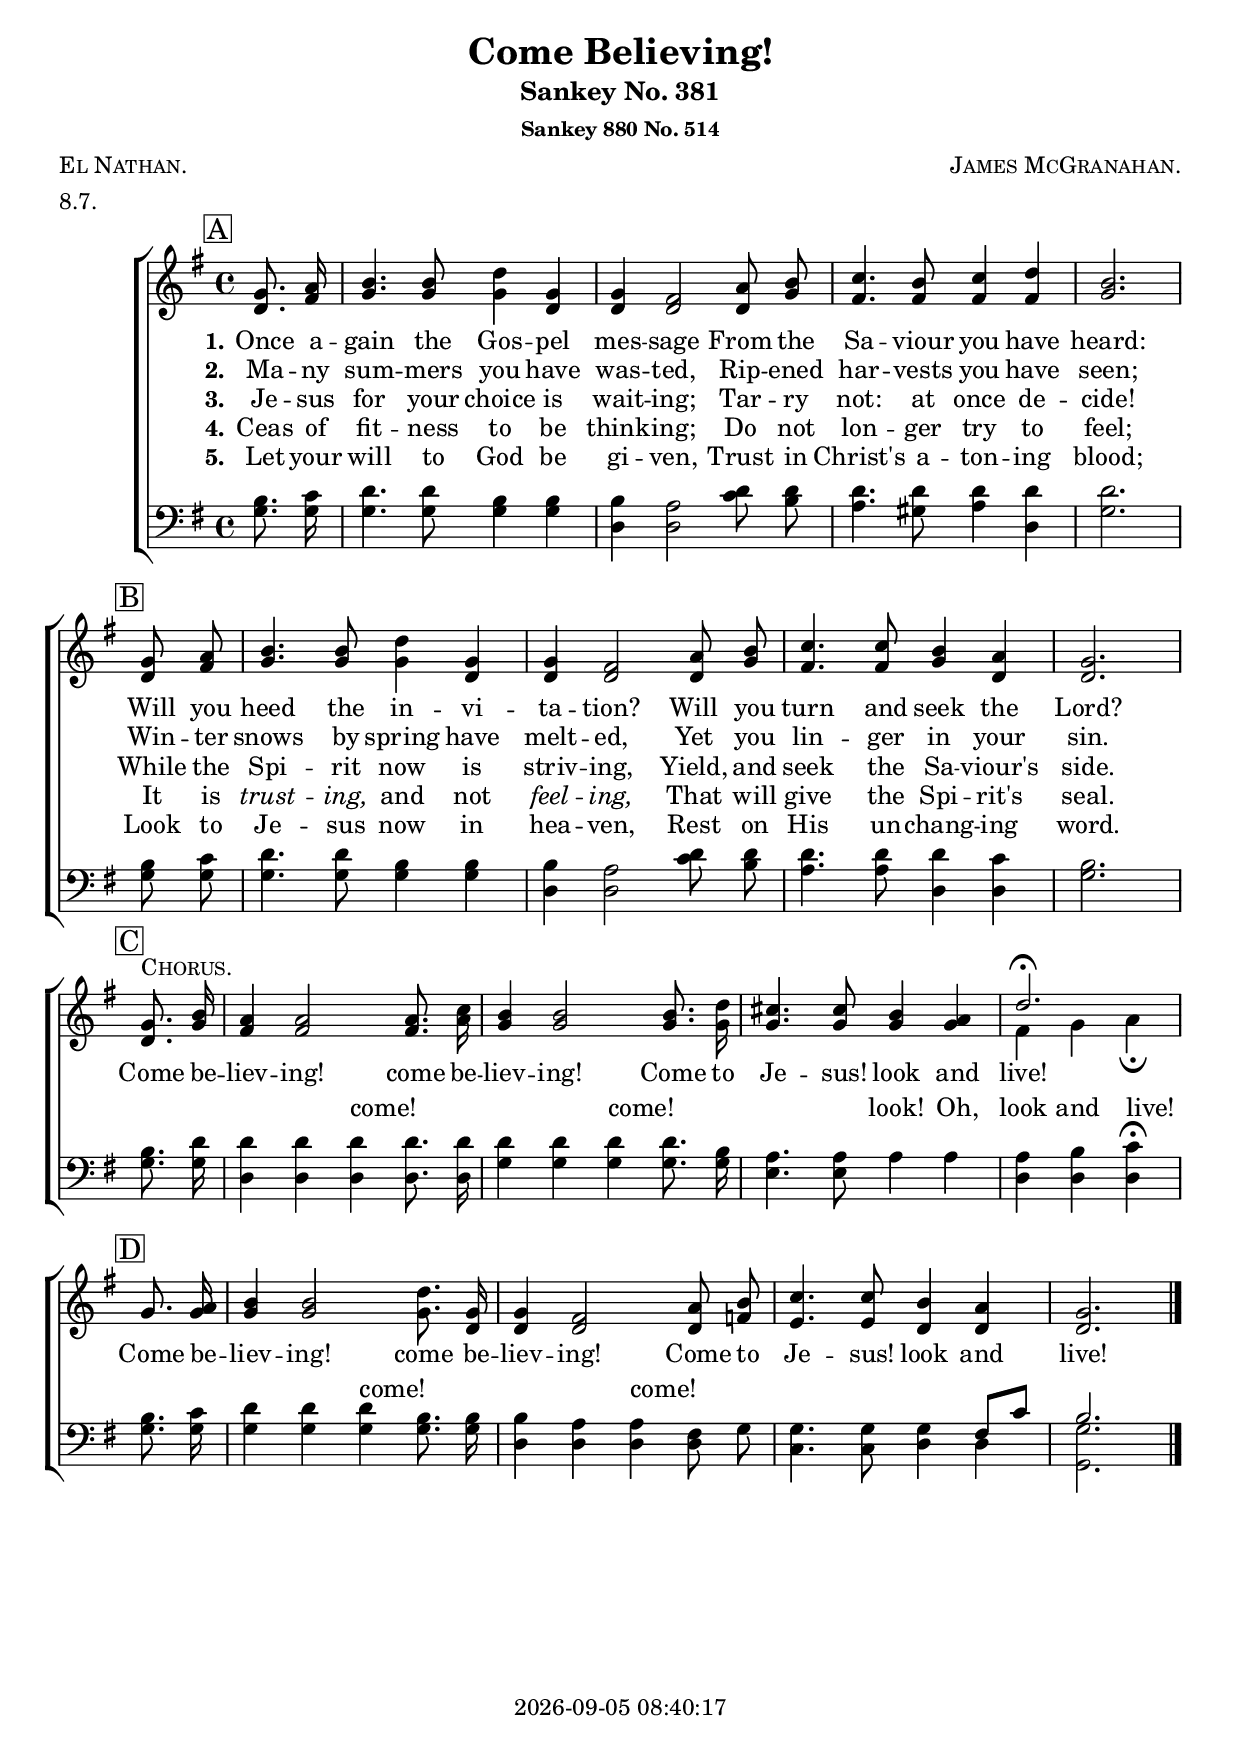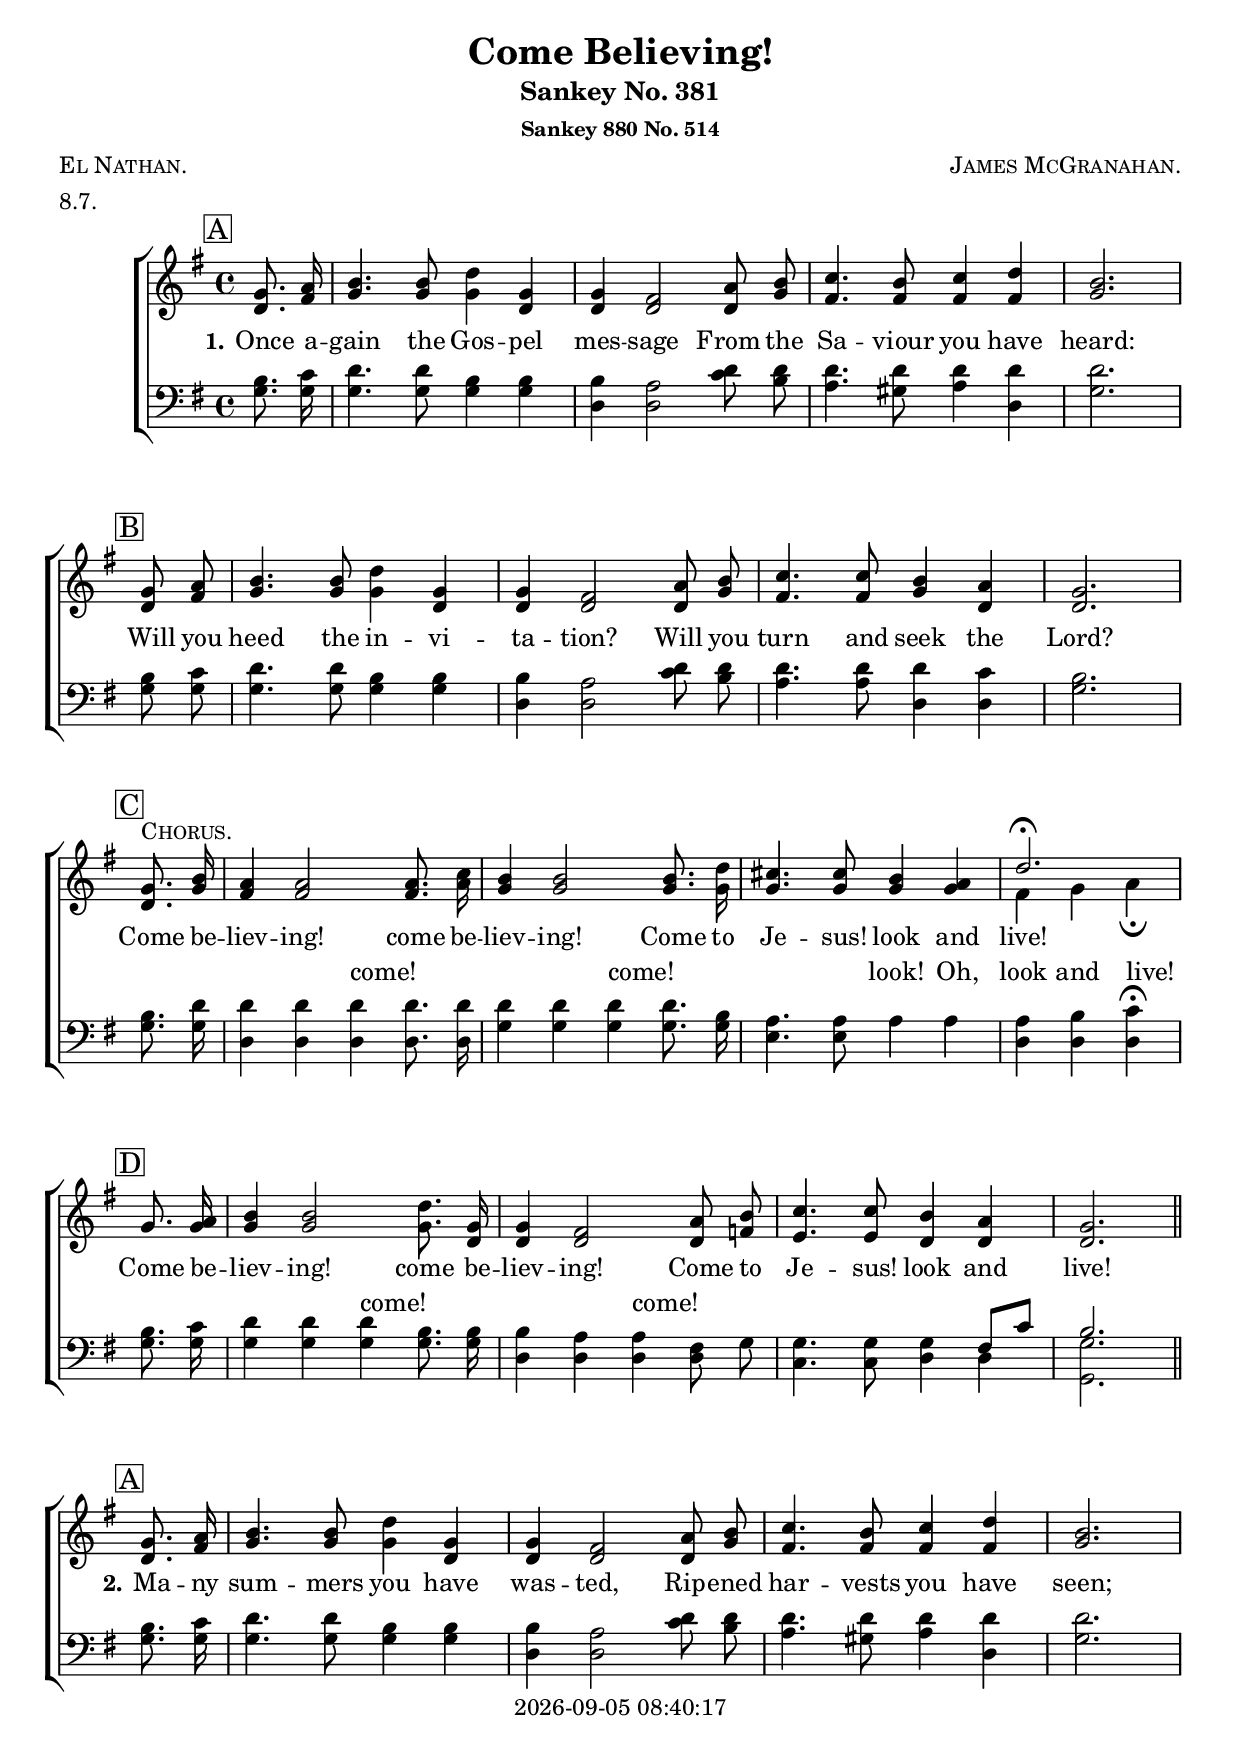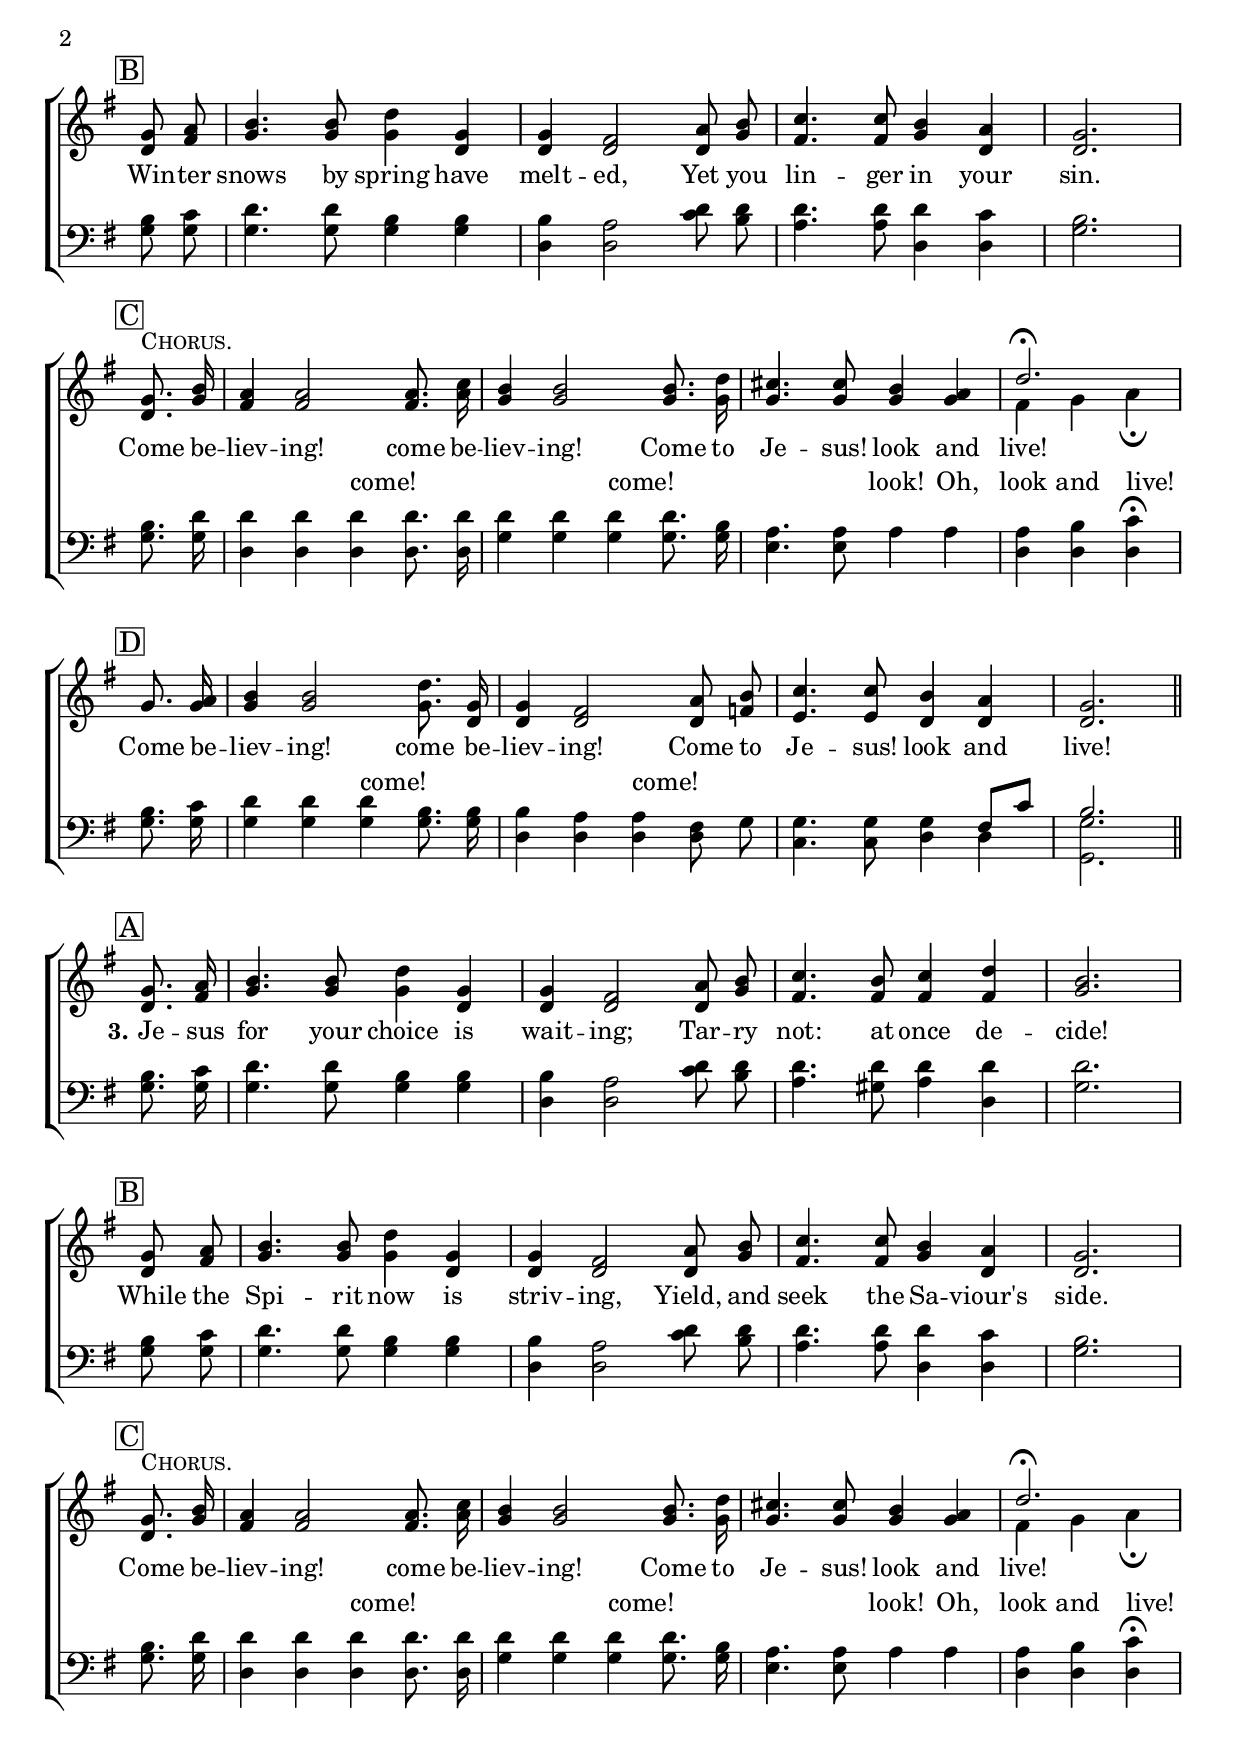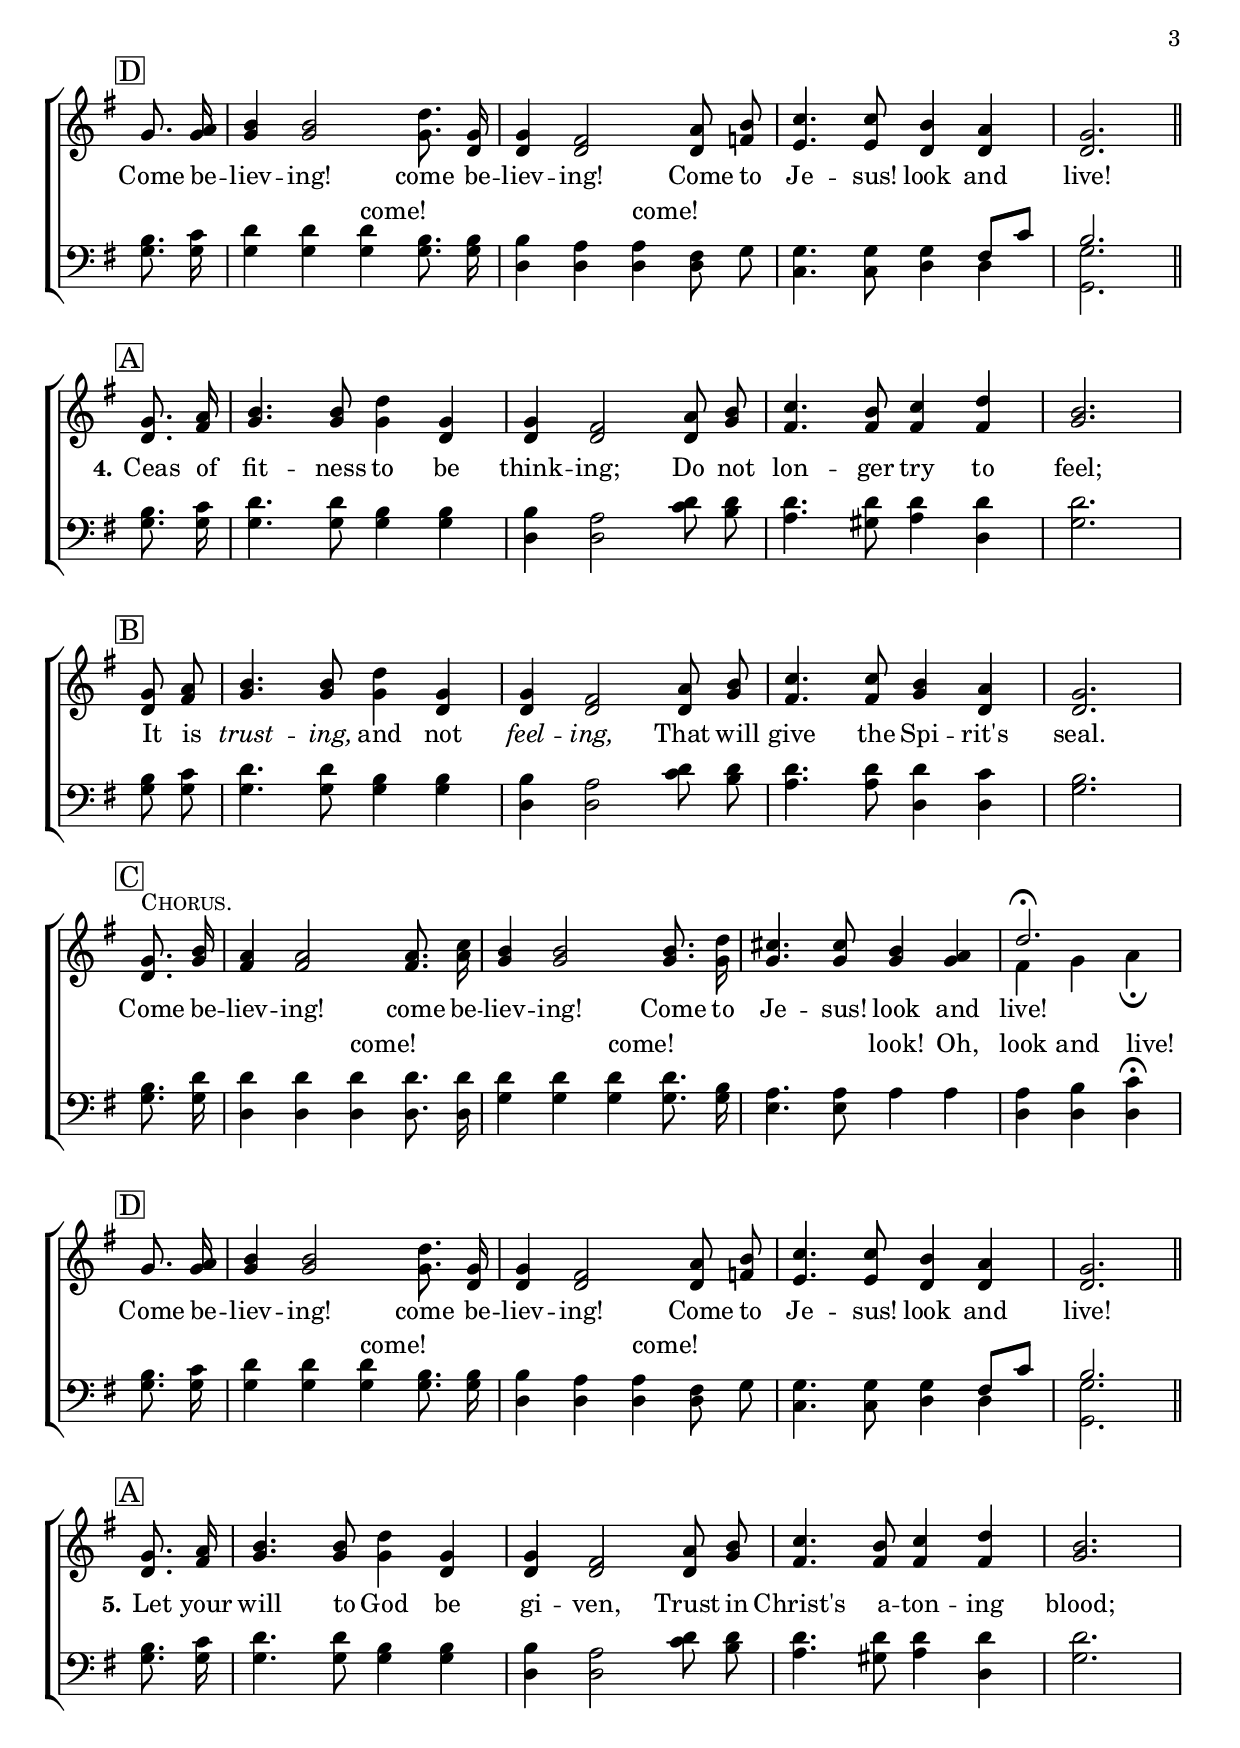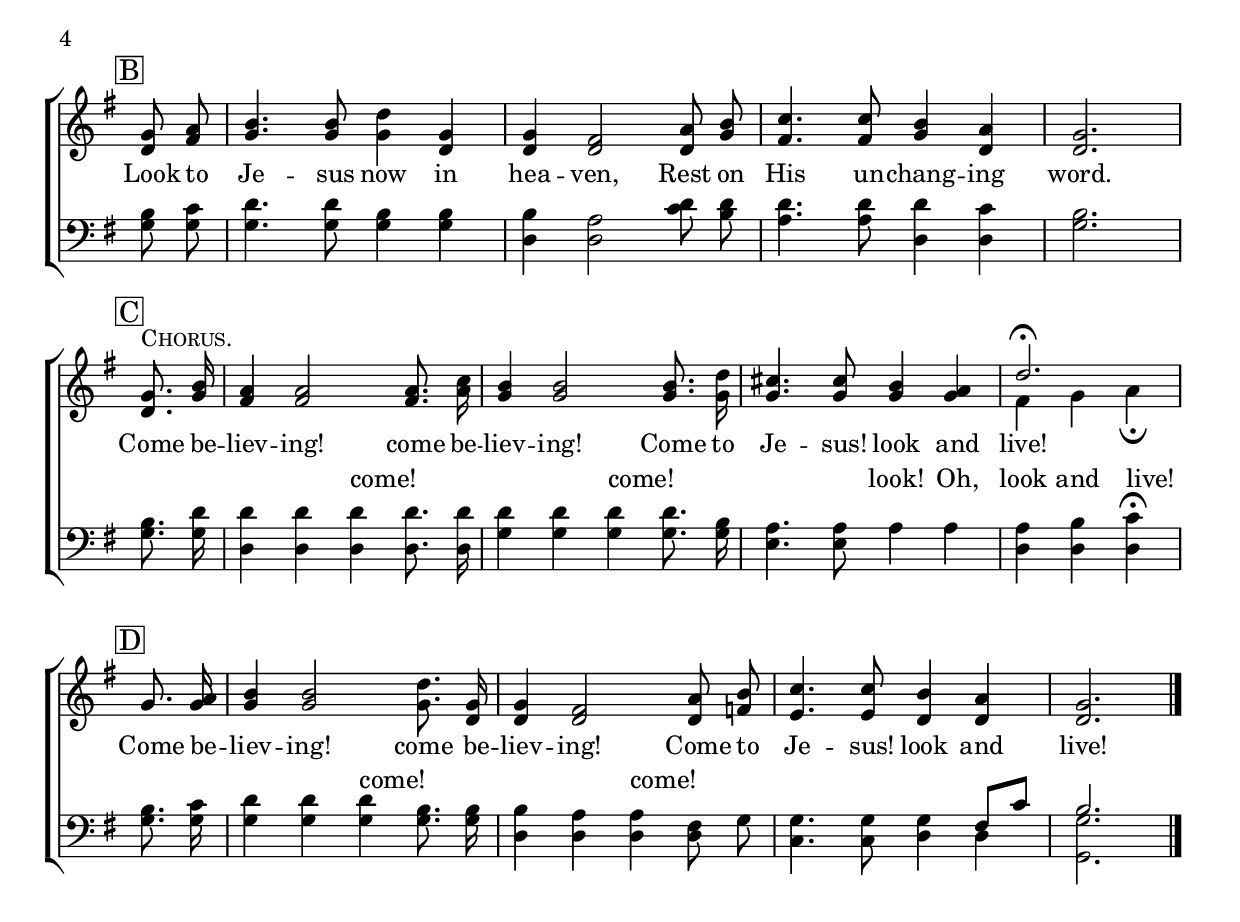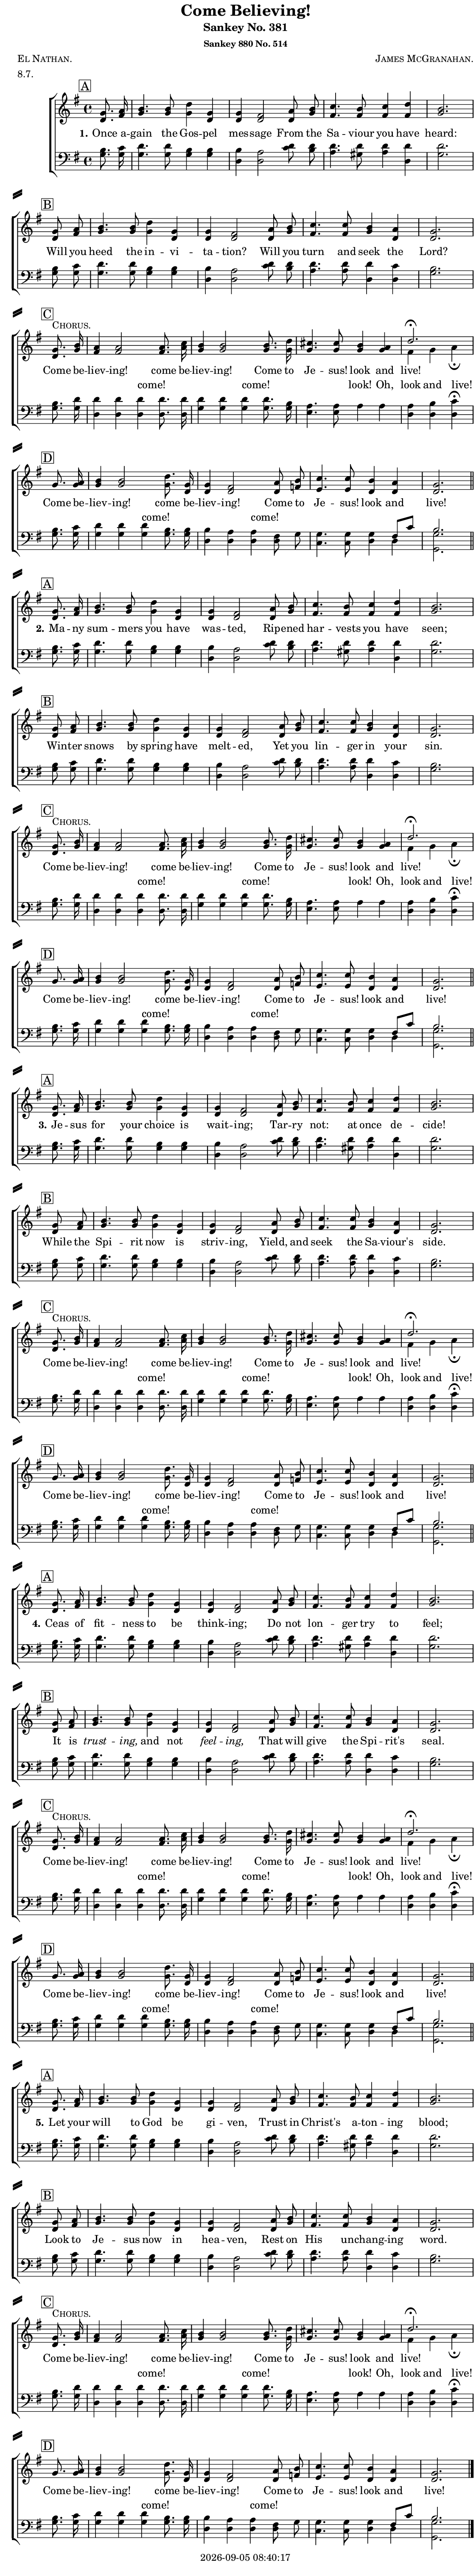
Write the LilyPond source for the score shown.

\version "2.22.1"

\include "articulate.ly"

today = #(strftime "%Y-%m-%d %H:%M:%S" (localtime (current-time)))

\header {
% centered at top
%  dedication  = "dedication"
  title       = "Come Believing!"
  subtitle    = "Sankey No. 381"
  subsubtitle = "Sankey 880 No. 514"
%  instrument  = "instrument"
  
% arrangement of following lines:
%
%  poet    composer
%  meter   arranger
%  piece       opus

  composer    = \markup\smallCaps "James McGranahan."
%  arranger    = "arranger"
%  opus        = "opus"

  poet        = \markup\smallCaps "El Nathan."
  meter       = \markup\smallCaps "8.7."
%  piece       = \markup\smallCaps "piece"

% centered at bottom
% tagline     = "tagline" % default lilypond version
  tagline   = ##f
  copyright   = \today
}

% #(set-global-staff-size 16)

global = {
  \key g \major
  \time 4/4
  \partial 4
}

RehearsalTrack = {
% \set Score.currentBarNumber = #5
  \mark \markup { \box "A" } s4 s1*3 s2.
  \mark \markup { \box "B" } s4 s1*3 s2.
  \mark \markup { \box "C" } s4 s1*3 s2.
  \mark \markup { \box "D" } s4 s1*3 s2.
}

TempoTrack = {
  \set Score.tempoHideNote = ##t
  \tempo 4=120
  s4
  s1*11
  s2 \tempo 4=60 s4 \tempo 4=120 s4
  s1*3
  s2.
}

nl = { \bar "||" \break }

soprano = \relative {
  \autoBeamOff
  g'8. a16
  b4. 8 d4 g,
  g4 fis2 a8 b
  c4. b8 c4 d
  b2. \bar "|" \break g8 a
  b4. 8 d4 g, % B
  g4 fis2 a8 b
  c4. 8 b4 a
  g2. \bar "|" \break g8.^\markup\smallCaps Chorus. b16
  a4 2 8. c16 % C
  b4 2 8. d16
  cis4. 8 b4 a
  d2.\fermata \bar "|" \break g,8. a16
  b4 2 d8. g,16 % D
  g4 fis2 a8 b
  c4. 8 b4 a
  g2.
}

alto = \relative {
  \autoBeamOff
  d'8. fis16
  g4. 8 4 d
  d4 2 8 g
  fis4. 8 4 4
  g2. d8 fis
  g4. 8 4 d % B
  d4 2 8 g
  fis4. 8 g4 d
  d2. 8. g16
  fis4 2 8. a16 % C
  g4 2 8. 16
  g4. 8 4 4
  fis4 g a\fermata g8. 16
  g4 2 8. d16 % D
  d4 2 8 f
  e4. 8 d4 4
  d2.
}

tenor = \relative {
  \autoBeamOff
  b8. c16
  d4. 8 b4 4
  b4 a2 d8 8
  d4. 8 4 4
  d2. b8 c
  d4. 8 b4 4 % B
  b4 a2 d8 8
  d4. 8 4 c
  b2. 8. d16
  d4 4 4 8. 16 % C
  d4 4 4 8. b16
  a4. 8 4 4
  a4 b c\fermata b8. c16
  d4 4 4 b8. 16 % D
  b4 a a fis8 g
  g4. 8 4 fis8[c']
  b2.
}

bass = \relative {
  \autoBeamOff
  g8. 16
  g4. 8 4 4
  d4 2 c'8 b
  a4. gis8 a4 d,
  g2. 8 8
  g4. 8 4 4 % B
  d4 2 c'8 b
  a4. 8 d,4 4
  g2. 8. 16
  d4 4 4 8. 16 % C
  g4 4 4 8. 16
  e4. 8 a4 4
  d,4 4 4\fermata g8. 16
  g4 4 4 8. 16 % D
  d4 4 4 8 g
  c,4. 8 d4 4
  <g, g'>2.
}

nom  = {   \set ignoreMelismata = ##t }
yesm = { \unset ignoreMelismata       }

chorus = \lyricmode {
  Come be -- liev -- ing! come be -- liev -- ing!
  Come to Je -- sus! look and live!
  Come be -- liev -- ing! come be -- liev -- ing!
  Come to Je -- sus! look and live!
}

chorusMen = \lyricmode {
  _ _ _ _ _ _ _ _ _ _
  _ _ _ _ _ _ _ _ _ _
  _ _ _ _ _ _ _ _ _ _
  _ _ _ _ come!
  _ _ _ _ come!
  _ _ _ _ look! Oh, look and live!
  _ _ _ _ come!
  _ _ _ _ come!
  _ _ _ _ _ _ _
}

verses = 5

wordsOne = \lyricmode {
  \set stanza = "1."
  Once a -- gain the Gos -- pel mes -- sage
  From the Sa -- viour you have heard:
  Will you heed the in -- vi -- ta -- tion?
  Will you turn and seek the Lord?
}
  
wordsTwo = \lyricmode {
  \set stanza = "2."
  Ma -- ny sum -- mers you have was -- ted,
  Rip -- ened har -- vests you have seen;
  Win -- ter snows by spring have melt -- ed,
  Yet you lin -- ger in your sin.
}
  
wordsThree = \lyricmode {
  \set stanza = "3."
  Je -- sus for your choice is wait -- ing;
  Tar -- ry not: at once de -- cide!
  While the Spi -- rit now is striv -- ing,
  Yield, and seek the Sa -- viour's side.
}
  
wordsFour = \lyricmode {
  \set stanza = "4."
  Ceas of fit -- ness to be think -- ing;
  Do not lon -- ger try to feel;
  It is \markup\italic trust -- \markup\italic ing, and not \markup\italic feel -- \markup\italic ing,
  That will give the Spi -- rit's seal.
}
  
wordsFive = \lyricmode {
  \set stanza = "5."
  Let your will to God be gi -- ven,
  Trust in Christ's a -- ton -- ing blood;
  Look to Je -- sus now in hea -- ven,
  Rest on His un -- chang -- ing word.
}
  
wordsMidiSop = \lyricmode {
  \set stanza = "1."
  "Once " a "gain " "the " Gos "pel " mes "sage "
  "\nFrom " "the " Sa "viour " "you " "have " "heard: "
  "\nWill " "you " "heed " "the " in vi ta "tion? "
  "\nWill " "you " "turn " "and " "seek " "the " "Lord? "
  "\nCome " be liev "ing! " "come " be liev "ing! "
  "\nCome " "to " Je "sus! " "look " "and " "live! "
  "\nCome " be liev "ing! " "come " be liev "ing! "
  "\nCome " "to " Je "sus! " "look " "and " "live! "

  \set stanza = "2."
  "\nMa" "ny " sum "mers " "you " "have " was "ted, "
  "\nRip" "ened " har "vests " "you " "have " "seen; "
  "\nWin" "ter " "snows " "by " "spring " "have " melt "ed, "
  "\nYet " "you " lin "ger " "in " "your " "sin. "
  "\nCome " be liev "ing! " "come " be liev "ing! "
  "\nCome " "to " Je "sus! " "look " "and " "live! "
  "\nCome " be liev "ing! " "come " be liev "ing! "
  "\nCome " "to " Je "sus! " "look " "and " "live! "

  \set stanza = "3."
  "\nJe" "sus " "for " "your " "choice " "is " wait "ing; "
  "\nTar" "ry " "not: " "at " "once " de "cide! "
  "\nWhile " "the " Spi "rit " "now " "is " striv "ing, "
  "\nYield, " "and " "seek " "the " Sa "viour's " "side. "
  "\nCome " be liev "ing! " "come " be liev "ing! "
  "\nCome " "to " Je "sus! " "look " "and " "live! "
  "\nCome " be liev "ing! " "come " be liev "ing! "
  "\nCome " "to " Je "sus! " "look " "and " "live! "

  \set stanza = "4."
  "\nCeas " "of " fit "ness " "to " "be " think "ing; "
  "\nDo " "not " lon "ger " "try " "to " "feel; "
  "\nIt " "is " trust "ing, " "and " "not " feel "ing, "
  "\nThat " "will " "give " "the " Spi "rit's " "seal. "
  "\nCome " be liev "ing! " "come " be liev "ing! "
  "\nCome " "to " Je "sus! " "look " "and " "live! "
  "\nCome " be liev "ing! " "come " be liev "ing! "
  "\nCome " "to " Je "sus! " "look " "and " "live! "

  \set stanza = "5."
  "\nLet " "your " "will " "to " "God " "be " gi "ven, "
  "\nTrust " "in " "Christ's " a ton "ing " "blood; "
  "\nLook " "to " Je "sus " "now " "in " hea "ven, "
  "\nRest " "on " "His " un chang "ing " "word. "
  "\nCome " be liev "ing! " "come " be liev "ing! "
  "\nCome " "to " Je "sus! " "look " "and " "live! "
  "\nCome " be liev "ing! " "come " be liev "ing! "
  "\nCome " "to " Je "sus! " "look " "and " "live! "
}

wordsMidiAlto = \lyricmode {
  \set stanza = "1."
  "Once " a "gain " "the " Gos "pel " mes "sage "
  "\nFrom " "the " Sa "viour " "you " "have " "heard: "
  "\nWill " "you " "heed " "the " in vi ta "tion? "
  "\nWill " "you " "turn " "and " "seek " "the " "Lord? "
  "\nCome " be liev "ing! " "come " be liev "ing! "
  "\nCome " "to " Je "sus! " "look, " "oh " "look " "and " "live! "
  "\nCome " be liev "ing! " "come " be liev "ing! "
  "\nCome " "to " Je "sus! " "look " "and " "live! "

  \set stanza = "2."
  "\nMa" "ny " sum "mers " "you " "have " was "ted, "
  "\nRip" "ened " har "vests " "you " "have " "seen; "
  "\nWin" "ter " "snows " "by " "spring " "have " melt "ed, "
  "\nYet " "you " lin "ger " "in " "your " "sin. "
  "\nCome " be liev "ing! " "come " be liev "ing! "
  "\nCome " "to " Je "sus! " "look, " "oh " "look " "and " "live! "
  "\nCome " be liev "ing! " "come " be liev "ing! "
  "\nCome " "to " Je "sus! " "look " "and " "live! "

  \set stanza = "3."
  "\nJe" "sus " "for " "your " "choice " "is " wait "ing; "
  "\nTar" "ry " "not: " "at " "once " de "cide! "
  "\nWhile " "the " Spi "rit " "now " "is " striv "ing, "
  "\nYield, " "and " "seek " "the " Sa "viour's " "side. "
  "\nCome " be liev "ing! " "come " be liev "ing! "
  "\nCome " "to " Je "sus! " "look, " "oh " "look " "and " "live! "
  "\nCome " be liev "ing! " "come " be liev "ing! "
  "\nCome " "to " Je "sus! " "look " "and " "live! "

  \set stanza = "4."
  "\nCeas " "of " fit "ness " "to " "be " think "ing; "
  "\nDo " "not " lon "ger " "try " "to " "feel; "
  "\nIt " "is " trust "ing, " "and " "not " feel "ing, "
  "\nThat " "will " "give " "the " Spi "rit's " "seal. "
  "\nCome " be liev "ing! " "come " be liev "ing! "
  "\nCome " "to " Je "sus! " "look, " "oh " "look " "and " "live! "
  "\nCome " be liev "ing! " "come " be liev "ing! "
  "\nCome " "to " Je "sus! " "look " "and " "live! "

  \set stanza = "5."
  "\nLet " "your " "will " "to " "God " "be " gi "ven, "
  "\nTrust " "in " "Christ's " a ton "ing " "blood; "
  "\nLook " "to " Je "sus " "now " "in " hea "ven, "
  "\nRest " "on " "His " un chang "ing " "word. "
  "\nCome " be liev "ing! " "come " be liev "ing! "
  "\nCome " "to " Je "sus! " "look, " "oh " "look " "and " "live! "
  "\nCome " be liev "ing! " "come " be liev "ing! "
  "\nCome " "to " Je "sus! " "look " "and " "live! "
}

wordsMidiMen = \lyricmode {
  \set stanza = "1."
  "Once " a "gain " "the " Gos "pel " mes "sage "
  "\nFrom " "the " Sa "viour " "you " "have " "heard: "
  "\nWill " "you " "heed " "the " in vi ta "tion? "
  "\nWill " "you " "turn " "and " "seek " "the " "Lord? "
  "\nCome " be liev "ing! " "come! " "come " be liev "ing! " "come! "
  "\nCome " "to " Je "sus! " "look, " "oh " "look " "and " "live! "
  "\nCome " be liev "ing! " "come! " "come " be liev "ing! " "come! "
  "\nCome " "to " Je "sus! " "look " "and " "live! "

  \set stanza = "2."
  "\nMa" "ny " sum "mers " "you " "have " was "ted, "
  "\nRip" "ened " har "vests " "you " "have " "seen; "
  "\nWin" "ter " "snows " "by " "spring " "have " melt "ed, "
  "\nYet " "you " lin "ger " "in " "your " "sin. "
  "\nCome " be liev "ing! " "come! " "come " be liev "ing! " "come! "
  "\nCome " "to " Je "sus! " "look, " "oh " "look " "and " "live! "
  "\nCome " be liev "ing! " "come! " "come " be liev "ing! " "come! "
  "\nCome " "to " Je "sus! " "look " "and " "live! "

  \set stanza = "3."
  "\nJe" "sus " "for " "your " "choice " "is " wait "ing; "
  "\nTar" "ry " "not: " "at " "once " de "cide! "
  "\nWhile " "the " Spi "rit " "now " "is " striv "ing, "
  "\nYield, " "and " "seek " "the " Sa "viour's " "side. "
  "\nCome " be liev "ing! " "come! " "come " be liev "ing! " "come! "
  "\nCome " "to " Je "sus! " "look, " "oh " "look " "and " "live! "
  "\nCome " be liev "ing! " "come! " "come " be liev "ing! " "come! "
  "\nCome " "to " Je "sus! " "look " "and " "live! "

  \set stanza = "4."
  "\nCeas " "of " fit "ness " "to " "be " think "ing; "
  "\nDo " "not " lon "ger " "try " "to " "feel; "
  "\nIt " "is " trust "ing, " "and " "not " feel "ing, "
  "\nThat " "will " "give " "the " Spi "rit's " "seal. "
  "\nCome " be liev "ing! " "come! " "come " be liev "ing! " "come! "
  "\nCome " "to " Je "sus! " "look, " "oh " "look " "and " "live! "
  "\nCome " be liev "ing! " "come! " "come " be liev "ing! " "come! "
  "\nCome " "to " Je "sus! " "look " "and " "live! "

  \set stanza = "5."
  "\nLet " "your " "will " "to " "God " "be " gi "ven, "
  "\nTrust " "in " "Christ's " a ton "ing " "blood; "
  "\nLook " "to " Je "sus " "now " "in " hea "ven, "
  "\nRest " "on " "His " un chang "ing " "word. "
  "\nCome " be liev "ing! " "come! " "come " be liev "ing! " "come! "
  "\nCome " "to " Je "sus! " "look, " "oh " "look " "and " "live! "
  "\nCome " be liev "ing! " "come! " "come " be liev "ing! " "come! "
  "\nCome " "to " Je "sus! " "look " "and " "live! "
}

\book {
  \bookOutputSuffix "midi-sop"
  \score {
%    \articulate
        \new ChoirStaff <<
                                % Soprano staff
          \new Staff = soprano
          <<
            \new Voice { \repeat unfold \verses \TempoTrack     }
            \new Voice { \global \repeat unfold \verses \soprano \bar "|." }
            \addlyrics \wordsMidiSop
          >>
                                % Alto staff
          \new Staff = alto
          <<
            \new Voice { \global \repeat unfold \verses { \alto \nl } \bar "|." }
          >>
                                % Tenor staff
          \new Staff = tenor
          <<
            \clef "treble_8"
            \new Voice { \global \repeat unfold \verses \tenor }
          >>
                                % Bass staff
          \new Staff = bass
          <<
            \clef "bass"
            \new Voice { \global \repeat unfold \verses \bass }
          >>
        >>
    \midi {}
  }
}

\book {
  \bookOutputSuffix "midi-alto"
  \score {
%    \articulate
        \new ChoirStaff <<
                                % Soprano staff
          \new Staff = soprano
          <<
            \new Voice { \repeat unfold \verses \TempoTrack     }
            \new Voice { \global \repeat unfold \verses \soprano \bar "|." }
          >>
                                % Alto staff
          \new Staff = alto
          <<
            \new Voice { \global \repeat unfold \verses { \alto \nl } \bar "|." }
            \addlyrics \wordsMidiAlto
          >>
                                % Tenor staff
          \new Staff = tenor
          <<
            \clef "treble_8"
            \new Voice { \global \repeat unfold \verses \tenor }
          >>
                                % Bass staff
          \new Staff = bass
          <<
            \clef "bass"
            \new Voice { \global \repeat unfold \verses \bass }
          >>
        >>
    \midi {}
  }
}

\book {
  \bookOutputSuffix "midi-men"
  \score {
%    \articulate
        \new ChoirStaff <<
                                % Soprano staff
          \new Staff = soprano
          <<
            \new Voice { \repeat unfold \verses \TempoTrack     }
            \new Voice { \global \repeat unfold \verses \soprano \bar "|." }
          >>
                                % Alto staff
          \new Staff = alto
          <<
            \new Voice { \global \repeat unfold \verses { \alto \nl } \bar "|." }
          >>
                                % Tenor staff
          \new Staff = tenor
          <<
            \clef "treble_8"
            \new Voice { \global \repeat unfold \verses \tenor }
            \addlyrics \wordsMidiMen
          >>
                                % Bass staff
          \new Staff = bass
          <<
            \clef "bass"
            \new Voice { \global \repeat unfold \verses \bass }
          >>
        >>
    \midi {}
  }
}

\book {
  \bookOutputSuffix "repeat"
  \score {
        \new ChoirStaff <<
                                  % Joint soprano/alto staff
          \new Staff \with { printPartCombineTexts = ##f }
          <<
            \new Voice \RehearsalTrack
            \new Voice \TempoTrack
            \new NullVoice = "aligner" \soprano
            \new Voice = "women" \partCombine { \global \soprano \bar "|." } { \global \alto }
            \new Lyrics \lyricsto "aligner" { \wordsOne \chorus }
            \new Lyrics \lyricsto "aligner"   \wordsTwo
            \new Lyrics \lyricsto "aligner"   \wordsThree
            \new Lyrics \lyricsto "aligner"   \wordsFour
            \new Lyrics \lyricsto "aligner"   \wordsFive
          >>
                                  % Joint tenor/bass staff
          \new Staff = men \with { printPartCombineTexts = ##f }
          <<
            \clef "bass"
            \new Voice = "men" \partCombine { \global \tenor } { \global \bass }
            \new NullVoice = alignerT \tenor
          >>
          \new Lyrics \with {alignAboveContext = men} \lyricsto alignerT \chorusMen
        >>
    \layout {
      indent = 1.5\cm
      \pointAndClickOff
      \context {
        \Staff \RemoveAllEmptyStaves
      }
    }
  }
}

\book {
  \bookOutputSuffix "single"
  \score {
        \new ChoirStaff <<
                                  % Joint soprano/alto staff
          \new Staff \with { printPartCombineTexts = ##f }
          <<
            \new Voice { \repeat unfold \verses \RehearsalTrack }
            \new Voice { \repeat unfold \verses \TempoTrack }
            \new NullVoice = "aligner" { \repeat unfold \verses \soprano }
            \new Voice = "women" \partCombine { \global \repeat unfold \verses \soprano \bar "|." }
                                               { \global \repeat unfold \verses { \alto \nl } \bar "|." }
            \new Lyrics \lyricsto "aligner" { \wordsOne   \chorus
                                              \wordsTwo   \chorus
                                              \wordsThree \chorus
                                              \wordsFour  \chorus
                                              \wordsFive  \chorus
                                            }
          >>
                                  % Joint tenor/bass staff
          \new Staff = men \with { printPartCombineTexts = ##f }
          <<
            \clef "bass"
            \new Voice  \partCombine { \global \repeat unfold \verses \tenor }
                                     { \global \repeat unfold \verses \bass }
            \new NullVoice = alignerT { \repeat unfold \verses \tenor }
          >>
          \new Lyrics \with {alignAboveContext = men} \lyricsto alignerT { \repeat unfold \verses \chorusMen }
        >>
    \layout {
      indent = 1.5\cm
      \pointAndClickOff
      \context {
        \Staff \RemoveAllEmptyStaves
      }
    }
  }
}

\book {
  \bookOutputSuffix "singlepage"
  \paper {
    top-margin = 0
    left-margin = 7
    right-margin = 1
    paper-width = 190\mm
    page-breaking = #ly:one-page-breaking
    system-system-spacing.basic-distance = #15
    system-separator-markup = \slashSeparator
  }
  \score {
        \new ChoirStaff <<
                                  % Joint soprano/alto staff
          \new Staff \with { printPartCombineTexts = ##f }
          <<
            \new Voice { \repeat unfold \verses \RehearsalTrack }
            \new Voice { \repeat unfold \verses \TempoTrack }
            \new NullVoice = "aligner" { \repeat unfold \verses \soprano }
            \new Voice = "women" \partCombine { \global \repeat unfold \verses \soprano \bar "|." }
                                               { \global \repeat unfold \verses { \alto \nl } \bar "|." }
            \new Lyrics \lyricsto "aligner" { \wordsOne   \chorus
                                              \wordsTwo   \chorus
                                              \wordsThree \chorus
                                              \wordsFour  \chorus
                                              \wordsFive  \chorus
                                            }
          >>
                                  % Joint tenor/bass staff
          \new Staff = men \with { printPartCombineTexts = ##f }
          <<
            \clef "bass"
            \new Voice \partCombine { \global \repeat unfold \verses \tenor }
                                    { \global \repeat unfold \verses \bass }
            \new NullVoice = alignerT { \repeat unfold \verses \tenor }
          >>
          \new Lyrics \with {alignAboveContext = men} \lyricsto alignerT { \repeat unfold \verses \chorusMen }
        >>
    \layout {
      indent = 1.5\cm
      \pointAndClickOff
      \context {
        \Staff \RemoveAllEmptyStaves
      }
    }
  }
}
